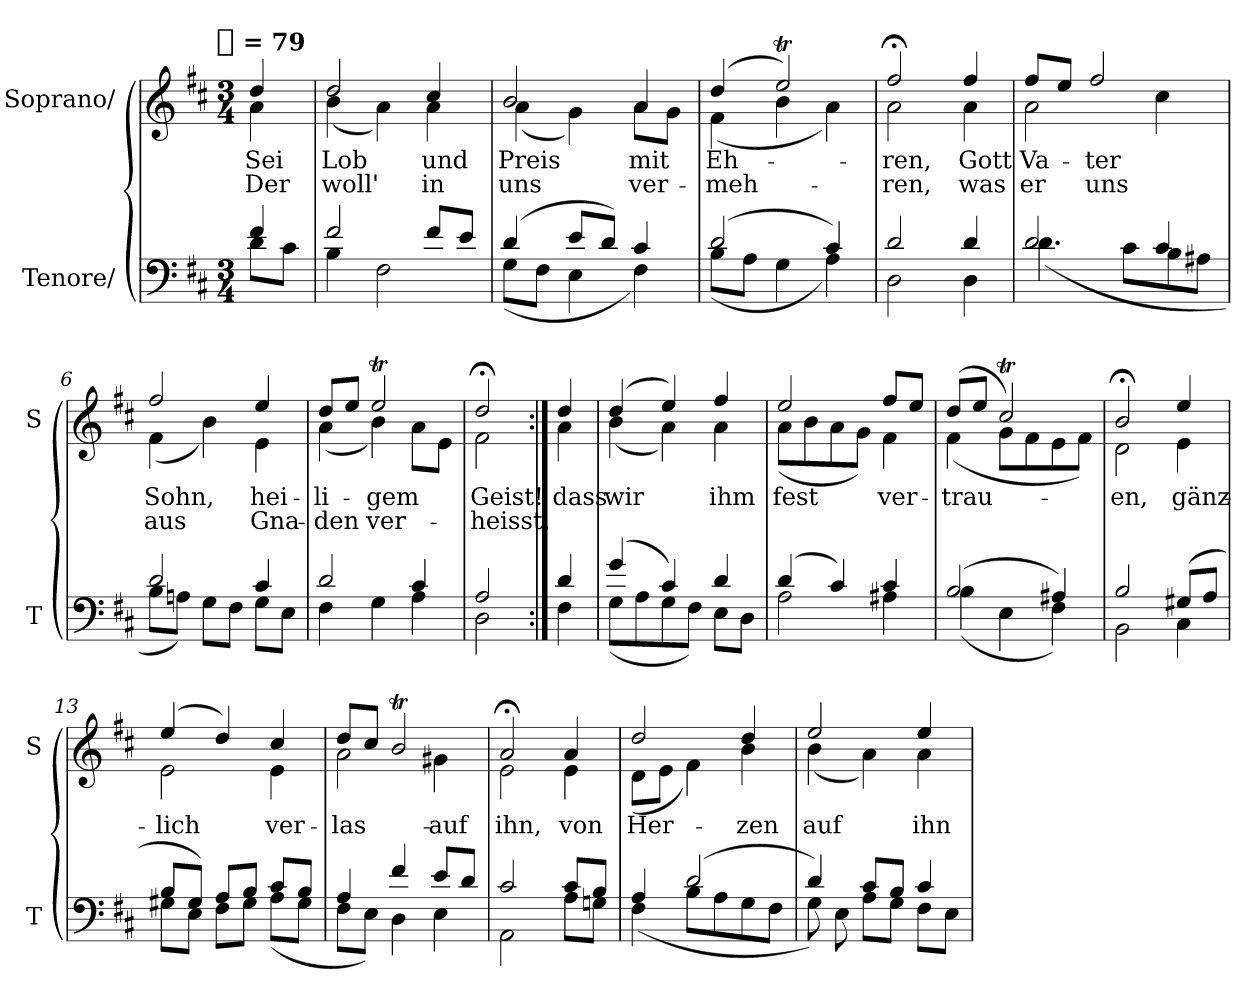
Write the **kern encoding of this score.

**kern	**kern	**text	**text
*part2	*part1	*part1	*part1
*staff2	*staff1	*staff1	*staff1
*I"Tenore/	*I"Soprano/	*	*
*I'T	*I'S	*	*
*clefF4	*clefG2	*	*
*k[f#c#]	*k[f#c#]	*	*
!!LO:TX:omd:t=[quarter] = 79
*M3/4	*M3/4	*	*
*MM79	*MM79	*	*
=	=	=	=
*^	*^	*	*
4f#	8dL	4dd	4a	Sei	Der
.	8c#J	.	.	.	.
=1	=1	=1	=1	=1	=1
2f#	4B	2dd	(4b	Lob	woll'
.	2F#	.	4a)	.	.
8f#L	.	4cc#	4a	und	in
8eJ	.	.	.	.	.
=2	=2	=2	=2	=2	=2
(4d	(8GL	2b	(4a	Preis	uns
.	8F#J	.	.	.	.
8eL	4E	.	4g)	.	.
8dJ)	.	.	.	.	.
4c#	4F#)	4a	8aL	mit	ver-
.	.	.	8gJ	.	.
=3	=3	=3	=3	=3	=3
(2d	(8BL	(4dd	(4f#	Eh-	-meh-
.	8AJ	.	.	.	.
.	4G	2eeT)	4b	.	.
4c#)	4A)	.	4a)	.	.
=4	=4	=4	=4	=4	=4
2d	2D	2ff#;<	2a	-ren,	-ren,
4d	4D	4ff#	4a	Gott	was
=5	=5	=5	=5	=5	=5
2d	(4.d	8ff#L	2a	Va-	er
.	.	8eeJ	.	.	.
.	.	2ff#	.	-ter	uns
.	8c#L	.	.	.	.
4c#	8B	.	4cc#	.	.
.	8A#XJ	.	.	.	.
=6	=6	=6	=6	=6	=6
2d	8BL	2ff#	(4f#	Sohn,	aus
.	8AnJ)	.	.	.	.
.	8GL	.	4b)	.	.
.	8F#J	.	.	.	.
4c#	8GL	4ee	4e	hei-	Gna-
.	8EJ	.	.	.	.
=7	=7	=7	=7	=7	=7
2d	4F#	8ddL	(4a	-li-	-den
.	.	8eeJ	.	.	.
.	4G	2eeT	4b)	-gem	ver-
4c#	4A	.	8aL	.	.
.	.	.	8eJ	.	.
=8	=8	=8	=8	=8	=8
2A	2D	2dd;<	2f#	Geist!	-heisst,
!!LO:LB:g=z	!!
=:|!	=:|!	=:|!	=:|!	=:|!	=:|!
4d	4F#	4dd	4a	dass	.
=9	=9	=9	=9	=9	=9
(4g	(8GL	(4dd	(4b	wir	.
.	8A	.	.	.	.
4c#)	8G	4ee)	4a)	.	.
.	8F#J)	.	.	.	.
4d	8EL	4ff#	4a	ihm	.
.	8DJ	.	.	.	.
=10	=10	=10	=10	=10	=10
(4d	2A	2ee	(8aL	fest	.
.	.	.	8b	.	.
4c#)	.	.	8a	.	.
.	.	.	8gJ)	.	.
4c#	4A#X	8ff#L	4f#	ver-	.
.	.	8eeJ	.	.	.
=11	=11	=11	=11	=11	=11
(2B	(4B	(8ddL	(4f#	-trau-	.
.	.	8eeJ	.	.	.
.	4E	2cc#t)	8gL	.	.
.	.	.	8f#	.	.
4A#X)	4F#)	.	8e	.	.
.	.	.	8f#J)	.	.
=12	=12	=12	=12	=12	=12
2B	2BB	2b;<	2d	-en,	.
(8G#XL	4C#	4ee	4e	gänz-	.
8AJ	.	.	.	.	.
=13	=13	=13	=13	=13	=13
8BL	8G#XL	(4ee	2e	-lich	.
8G#J)	8EJ	.	.	.	.
8AL	8F#L	4dd)	.	.	.
8BJ	8G#J	.	.	.	.
!	!	!	!	!LO:LY:a	!
8c#L	(8AL	4cc#	4e	ver-	.
8BJ	8G#J	.	.	.	.
!!LO:LB:g=z	!!
=14	=14	=14	=14	=14	=14
!	!	!	!	!LO:LY:a	!
4A	8F#L	8ddL	2a	-las-	.
.	8EJ)	8cc#J	.	.	.
4f#	4D	2bT	.	.	.
8eL	4E	.	4g#X	auf	.
8dJ	.	.	.	.	.
=15	=15	=15	=15	=15	=15
2c#	2AA	2a;<	2e	ihn,	.
8c#L	8AL	4a	4e	von	.
8BJ	8GnJ	.	.	.	.
=16	=16	=16	=16	=16	=16
4A	(4F#	2dd	(8dL	Her-	.
.	.	.	8eJ	.	.
(2d	8BL	.	4f#)	.	.
.	8A	.	.	.	.
.	8G	4dd	4b	-zen	.
.	8F#J	.	.	.	.
=17	=17	=17	=17	=17	=17
4d)	8G)	2ee	(4b	auf	.
.	8E	.	.	.	.
8c#L	8AL	.	4a)	.	.
8BJ	8GJ	.	.	.	.
4c#	8F#L	4ee	4a	ihn	.
.	8EJ	.	.	.	.
*v	*v	*	*	*	*
*	*v	*v	*	*
=	=	=	=
*-	*-	*-	*-
